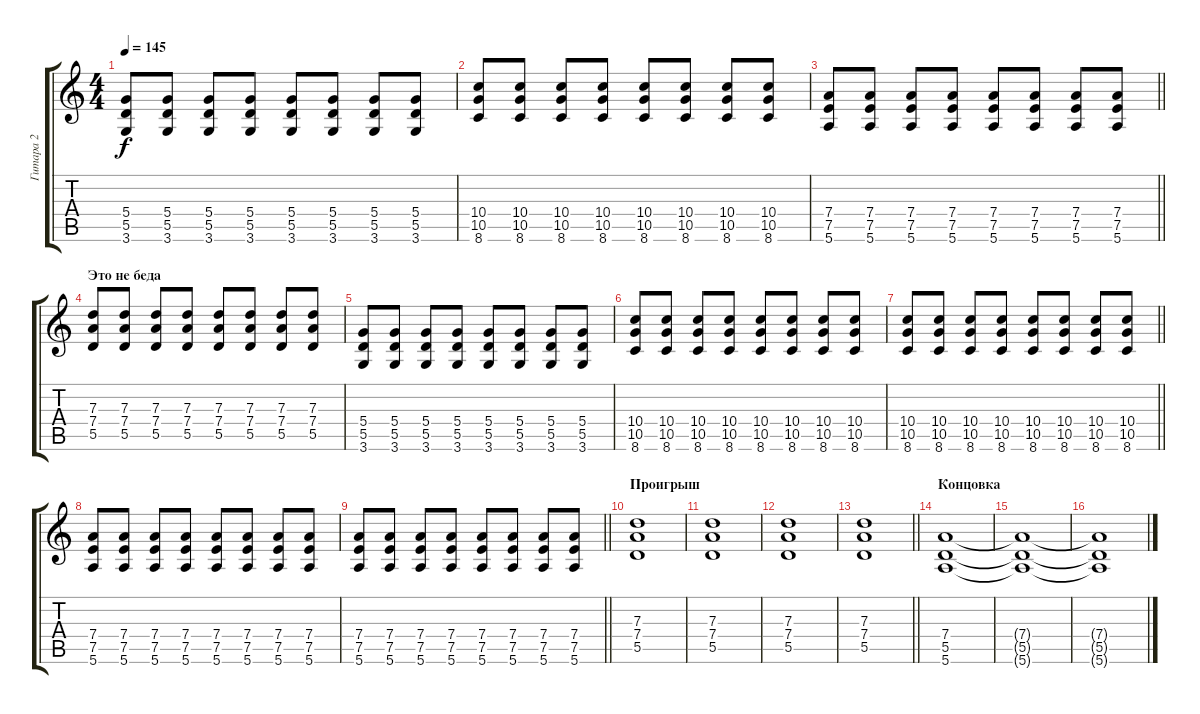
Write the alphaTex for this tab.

\track ("Гитара 2" "Гитара 2") {instrument distortionguitar}
\staff {score tabs}
\tuning (E4 B3 G3 D3 A2 E2) {hide}
\ts (4 4)
\tempo 145
\clef g2
\ks c
(5.4 5.5 3.6).8{dy f} (5.4 5.5 3.6).8 (5.4 5.5 3.6).8 (5.4 5.5 3.6).8 (5.4 5.5 3.6).8 (5.4 5.5 3.6).8 (5.4 5.5 3.6).8 (5.4 5.5 3.6).8 |
(10.4 10.5 8.6).8 (10.4 10.5 8.6).8 (10.4 10.5 8.6).8 (10.4 10.5 8.6).8 (10.4 10.5 8.6).8 (10.4 10.5 8.6).8 (10.4 10.5 8.6).8 (10.4 10.5 8.6).8 |
\barLineRight lightlight
(7.4 7.5 5.6).8 (7.4 7.5 5.6).8 (7.4 7.5 5.6).8 (7.4 7.5 5.6).8 (7.4 7.5 5.6).8 (7.4 7.5 5.6).8 (7.4 7.5 5.6).8 (7.4 7.5 5.6).8 |
\section ("" "Это не беда")
(7.3 7.4 5.5).8 (7.3 7.4 5.5).8 (7.3 7.4 5.5).8 (7.3 7.4 5.5).8 (7.3 7.4 5.5).8 (7.3 7.4 5.5).8 (7.3 7.4 5.5).8 (7.3 7.4 5.5).8 |
(5.4 5.5 3.6).8 (5.4 5.5 3.6).8 (5.4 5.5 3.6).8 (5.4 5.5 3.6).8 (5.4 5.5 3.6).8 (5.4 5.5 3.6).8 (5.4 5.5 3.6).8 (5.4 5.5 3.6).8 |
(10.4 10.5 8.6).8 (10.4 10.5 8.6).8 (10.4 10.5 8.6).8 (10.4 10.5 8.6).8 (10.4 10.5 8.6).8 (10.4 10.5 8.6).8 (10.4 10.5 8.6).8 (10.4 10.5 8.6).8 |
\barLineRight lightlight
(10.4 10.5 8.6).8 (10.4 10.5 8.6).8 (10.4 10.5 8.6).8 (10.4 10.5 8.6).8 (10.4 10.5 8.6).8 (10.4 10.5 8.6).8 (10.4 10.5 8.6).8 (10.4 10.5 8.6).8 |
(7.4 7.5 5.6).8 (7.4 7.5 5.6).8 (7.4 7.5 5.6).8 (7.4 7.5 5.6).8 (7.4 7.5 5.6).8 (7.4 7.5 5.6).8 (7.4 7.5 5.6).8 (7.4 7.5 5.6).8 |
\barLineRight lightlight
(7.4 7.5 5.6).8 (7.4 7.5 5.6).8 (7.4 7.5 5.6).8 (7.4 7.5 5.6).8 (7.4 7.5 5.6).8 (7.4 7.5 5.6).8 (7.4 7.5 5.6).8 (7.4 7.5 5.6).8 |
\section ("" "Проигрыш")
(7.3 7.4 5.5).1 |
(7.3 7.4 5.5).1 |
(7.3 7.4 5.5).1 |
\barLineRight lightlight
(7.3 7.4 5.5).1 |
\section ("" "Концовка")
(7.4 5.5 5.6).1{volume 0} |
(7.4{t} 5.5{t} 5.6{t}).1 |
(7.4{t} 5.5{t} 5.6{t}).1
